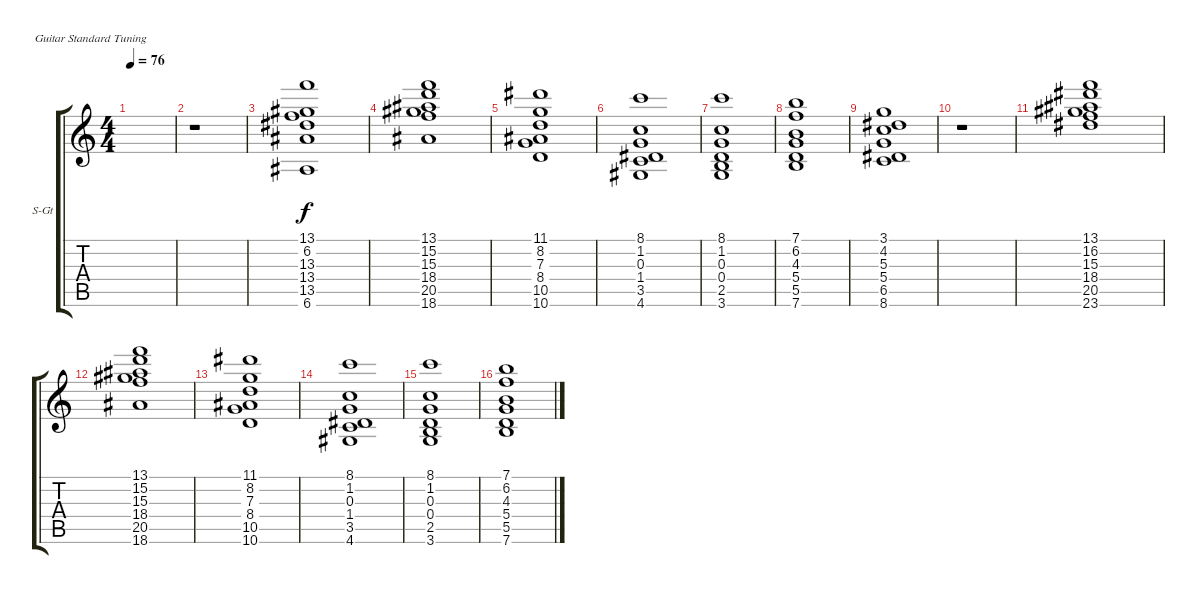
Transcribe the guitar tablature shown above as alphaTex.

\bracketExtendMode groupsimilarinstruments
\firstSystemTrackNameOrientation horizontal
\otherSystemsTrackNameOrientation horizontal
\track ("Synth" "S-Gt") {instrument stringensemble1}
\staff {score tabs}
\tuning (E4 B3 G3 D3 A2 E2)
\displaytranspose 12
\ts (4 4)
\tempo 76
\clef g2
\ks c
|
r.1 |
(13.1 6.2 13.3 13.4 13.5 6.6).1 |
(13.1 15.2 15.3 18.4 20.5 18.6).1 |
(11.1 8.2 7.3 8.4 10.5 10.6).1 |
(8.1 1.2 0.3 1.4 3.5 4.6).1 |
(8.1 1.2 0.3 0.4 2.5 3.6).1 |
(7.1 6.2 4.3 5.4 5.5 7.6).1 |
(3.1 4.2 5.3 5.4 6.5 8.6).1 |
r.1 |
(13.1 16.2 15.3 18.4 20.5 23.6).1 |
(13.1 15.2 15.3 18.4 20.5 18.6).1 |
(11.1 8.2 7.3 8.4 10.5 10.6).1 |
(8.1 1.2 0.3 1.4 3.5 4.6).1 |
(8.1 1.2 0.3 0.4 2.5 3.6).1 |
(7.1 6.2 4.3 5.4 5.5 7.6).1
